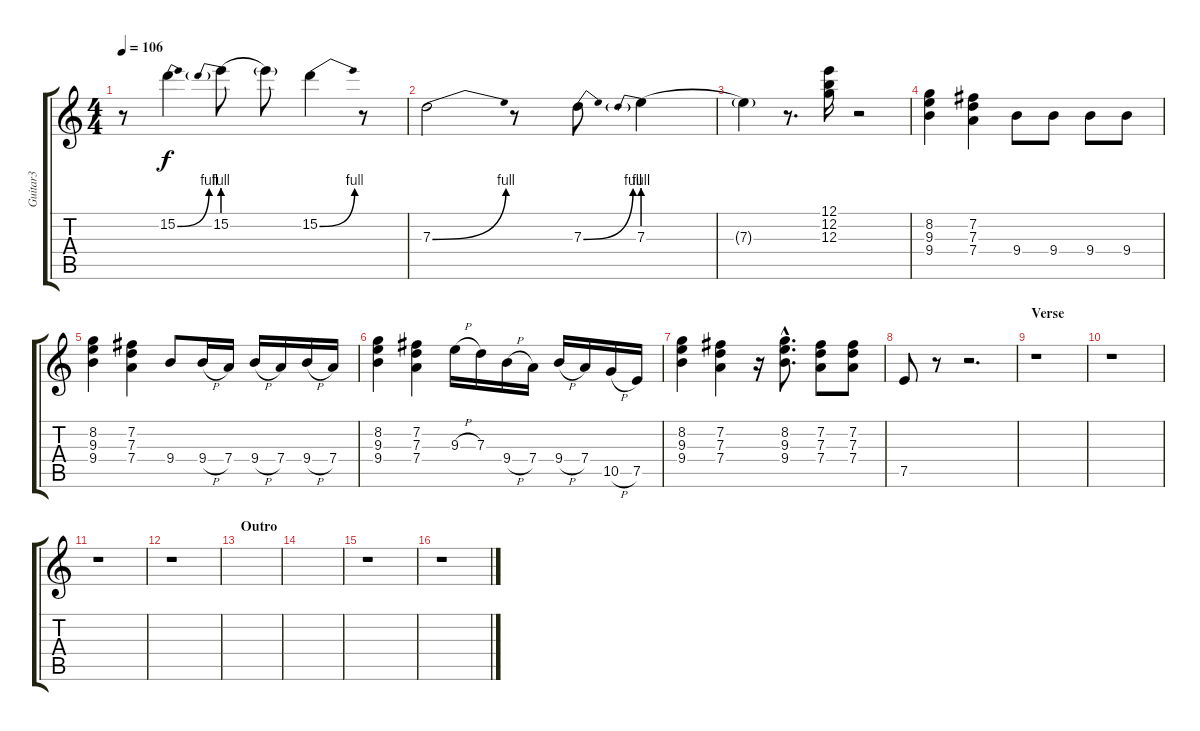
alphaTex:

\track ("Guitar3 " "Guitar3 ") {instrument overdrivenguitar}
\staff {score tabs}
\tuning (E4 B3 G3 D3 A2 E2) {hide}
\ts (4 4)
\tempo 106
\clef g2
\ks c
r.8{dy f} 15.2{be (bend 0 0 60 4)}.4 15.2{be (prebend 0 4 60 4)}.8 15.2{t}.8 15.2{be (bend 0 0 60 4)}.4 r.8 |
7.3{be (bend 0 0 60 4)}.2 r.8 7.3{be (bend 0 0 60 4)}.8 7.3{be (prebend 0 4 60 4)}.4 |
7.3{t}.4 r.8{d} (12.1 12.2 12.3).16 r.2 |
(8.2 9.3 9.4).4 (7.2 7.3 7.4).4 9.4.8 9.4.8 9.4.8 9.4.8 |
(8.2 9.3 9.4).4 (7.2 7.3 7.4).4 9.4.8 9.4{h}.16 7.4.16 9.4{h}.16 7.4.16 9.4{h}.16 7.4.16 |
(8.2 9.3 9.4).4 (7.2 7.3 7.4).4 9.3{h}.16 7.3.16 9.4{h}.16 7.4.16 9.4{h}.16 7.4.16 10.5{h}.16 7.5.16 |
(8.2 9.3 9.4).4 (7.2 7.3 7.4).4 r.16 (8.2{hac} 9.3{hac} 9.4{hac}).8{d} (7.2 7.3 7.4).8 (7.2 7.3 7.4).8 |
7.5.8 r.8 r.2{d} |
\section ("" "Verse")
r.1 |
r.1 |
r.1 |
r.1 |
\section ("" "Outro")
|
|
r.1 |
r.1
